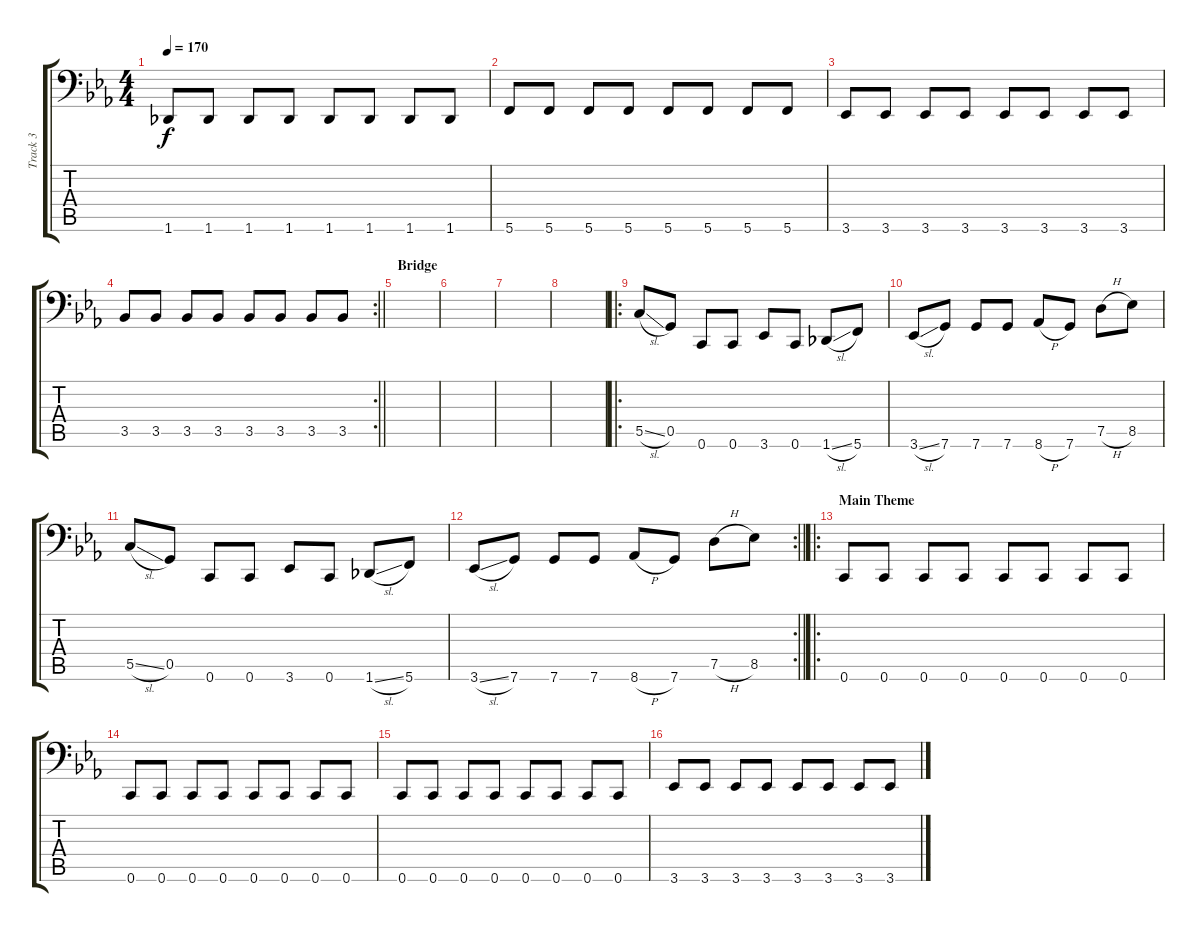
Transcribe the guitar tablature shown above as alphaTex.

\track ("Track 3" "Track 3") {instrument electricbasspick}
\staff {score tabs}
\tuning (D3 A2 F2 C2 G1 C1) {hide}
\ts (4 4)
\tempo 170
\clef f4
\ks cminor
1.6.8{dy f} 1.6.8 1.6.8 1.6.8 1.6.8 1.6.8 1.6.8 1.6.8 |
5.6.8 5.6.8 5.6.8 5.6.8 5.6.8 5.6.8 5.6.8 5.6.8 |
3.6.8 3.6.8 3.6.8 3.6.8 3.6.8 3.6.8 3.6.8 3.6.8 |
\rc 2
\barLineRight lightlight
3.5.8 3.5.8 3.5.8 3.5.8 3.5.8 3.5.8 3.5.8 3.5.8 |
\section ("" "Bridge")
|
|
|
|
\ro
5.5{sl}.8 0.5.8 0.6.8 0.6.8 3.6.8 0.6.8 1.6{sl}.8 5.6.8 |
3.6{sl}.8 7.6.8 7.6.8 7.6.8 8.6{h}.8 7.6.8 7.5{h}.8 8.5.8 |
5.5{sl}.8 0.5.8 0.6.8 0.6.8 3.6.8 0.6.8 1.6{sl}.8 5.6.8 |
\rc 2
\barLineRight lightlight
3.6{sl}.8 7.6.8 7.6.8 7.6.8 8.6{h}.8 7.6.8 7.5{h}.8 8.5.8 |
\ro
\section ("" "Main Theme")
0.6.8 0.6.8 0.6.8 0.6.8 0.6.8 0.6.8 0.6.8 0.6.8 |
0.6.8 0.6.8 0.6.8 0.6.8 0.6.8 0.6.8 0.6.8 0.6.8 |
0.6.8 0.6.8 0.6.8 0.6.8 0.6.8 0.6.8 0.6.8 0.6.8 |
3.6.8 3.6.8 3.6.8 3.6.8 3.6.8 3.6.8 3.6.8 3.6.8
